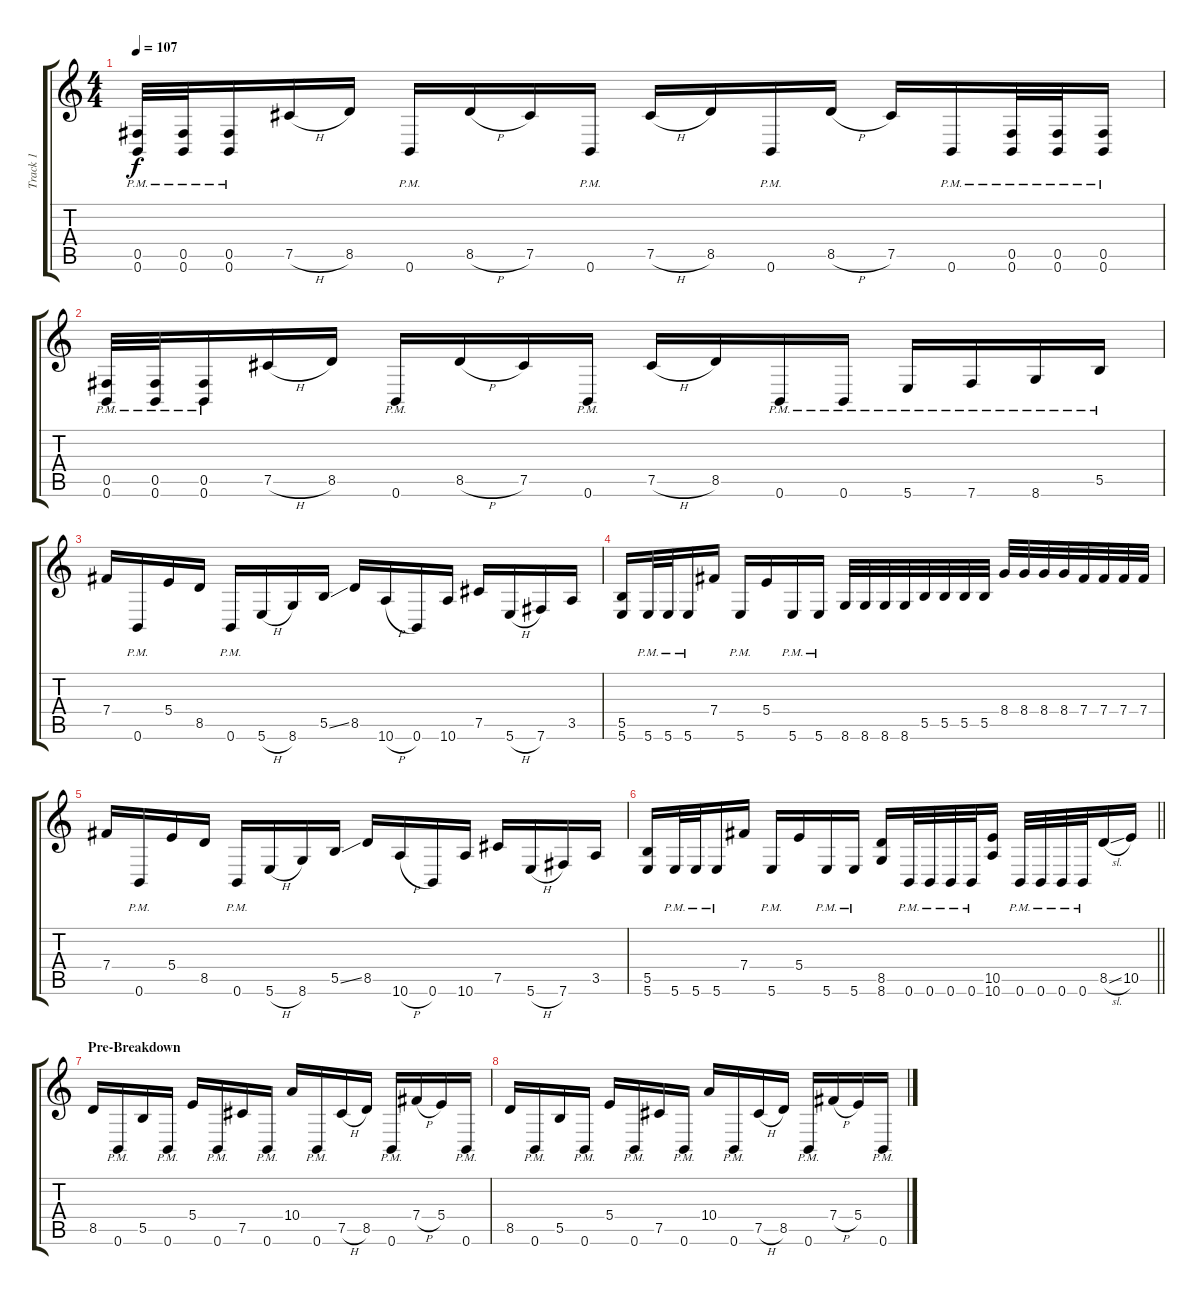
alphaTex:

\track ("Track 1" "Track 1") {instrument distortionguitar}
\staff {score tabs}
\tuning (Db4 Ab3 E3 B2 Gb2 B1) {hide}
\ts (4 4)
\tempo 107
\clef g2
\ks c
(0.5{pm} 0.6{pm}).32{dy f} (0.5{pm} 0.6{pm}).32 (0.5{pm} 0.6{pm}).16 7.5{h}.16 8.5.16 0.6{pm}.16 8.5{h}.16 7.5.16 0.6{pm}.16 7.5{h}.16 8.5.16 0.6{pm}.16 8.5{h}.16 7.5.16 0.6{pm}.16 (0.5{pm} 0.6{pm}).32 (0.5{pm} 0.6{pm}).32 (0.5{pm} 0.6{pm}).16 |
(0.5{pm} 0.6{pm}).32 (0.5{pm} 0.6{pm}).32 (0.5{pm} 0.6{pm}).16 7.5{h}.16 8.5.16 0.6{pm}.16 8.5{h}.16 7.5.16 0.6{pm}.16 7.5{h}.16 8.5.16 0.6{pm}.16 0.6{pm}.16 5.6{pm}.16 7.6{pm}.16 8.6{pm}.16 5.5{pm}.16 |
7.4.16 0.6{pm}.16 5.4.16 8.5.16 0.6{pm}.16 5.6{h}.16 8.6.16 5.5{ss}.16 8.5.16 10.6{h}.16 0.6.16 10.6.16 7.5.16 5.6{h}.16 7.6.16 3.5.16 |
(5.5 5.6).16 5.6{pm}.32 5.6{pm}.32 5.6{pm}.16 7.4.16 5.6{pm}.16 5.4.16 5.6{pm}.16 5.6{pm}.16 8.6.32 8.6.32 8.6.32 8.6.32 5.5.32 5.5.32 5.5.32 5.5.32 8.4.32 8.4.32 8.4.32 8.4.32 7.4.32 7.4.32 7.4.32 7.4.32 |
7.4.16 0.6{pm}.16 5.4.16 8.5.16 0.6{pm}.16 5.6{h}.16 8.6.16 5.5{ss}.16 8.5.16 10.6{h}.16 0.6.16 10.6.16 7.5.16 5.6{h}.16 7.6.16 3.5.16 |
\barLineRight lightlight
(5.5 5.6).16 5.6{pm}.32 5.6{pm}.32 5.6{pm}.16 7.4.16 5.6{pm}.16 5.4.16 5.6{pm}.16 5.6{pm}.16 (8.5 8.6).16 0.6{pm}.32 0.6{pm}.32 0.6{pm}.32 0.6{pm}.32 (10.5 10.6).16 0.6{pm}.32 0.6{pm}.32 0.6{pm}.32 0.6{pm}.32 8.5{sl}.16 10.5.16 |
\section ("" "Pre-Breakdown")
8.5.16 0.6{pm}.16 5.5.16 0.6{pm}.16 5.4.16 0.6{pm}.16 7.5.16 0.6{pm}.16 10.4.16 0.6{pm}.16 7.5{h}.16 8.5.16 0.6{pm}.16 7.4{h}.16 5.4.16 0.6{pm}.16 |
8.5.16 0.6{pm}.16 5.5.16 0.6{pm}.16 5.4.16 0.6{pm}.16 7.5.16 0.6{pm}.16 10.4.16 0.6{pm}.16 7.5{h}.16 8.5.16 0.6{pm}.16 7.4{h}.16 5.4.16 0.6{pm}.16
